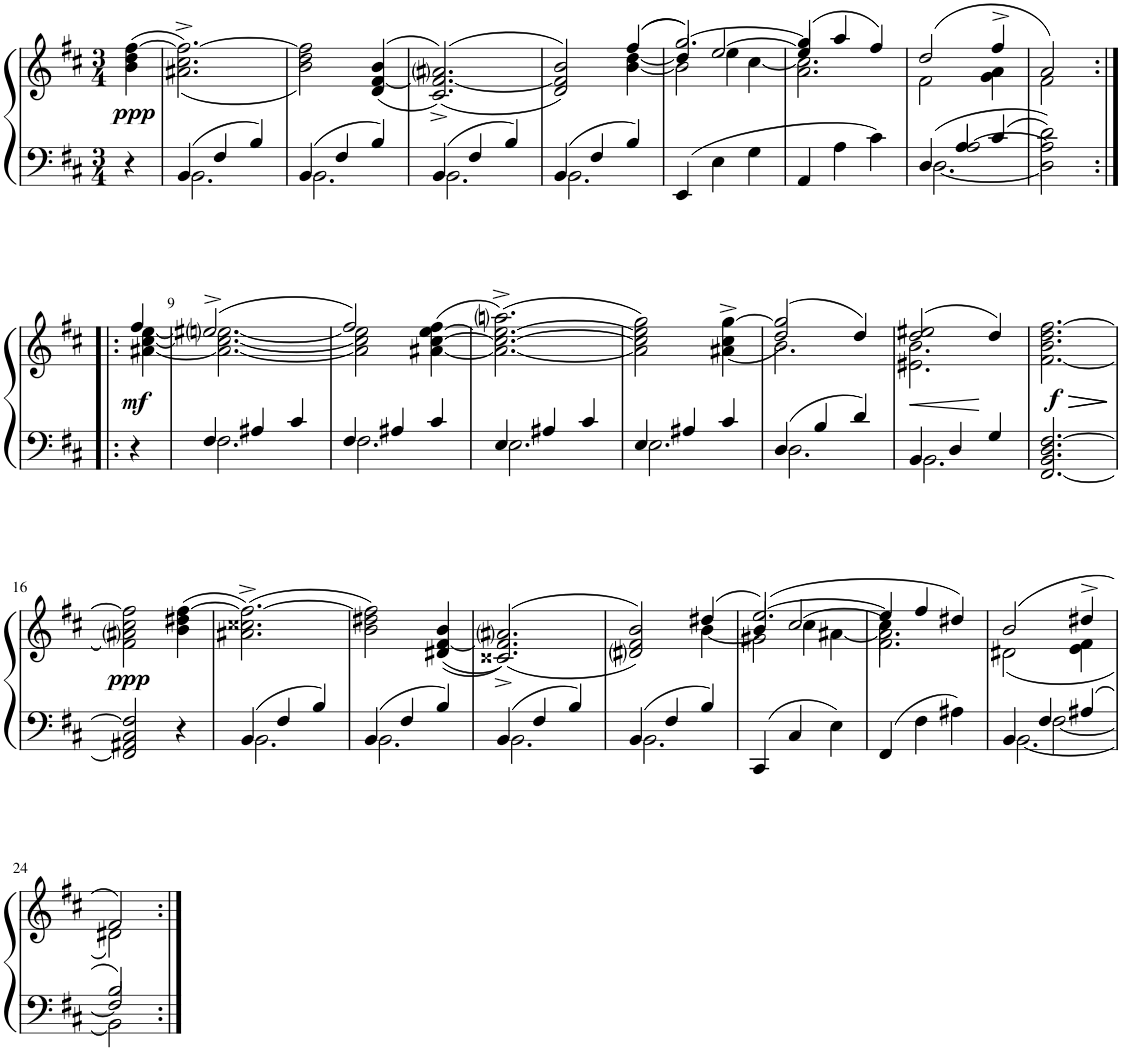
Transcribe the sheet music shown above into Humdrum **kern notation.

**kern	**kern	**dynam
*part1	*part1	*part1
*staff2	*staff1	*staff1/2
*I"Midi_1	*	*
*clefF4	*clefG2	*
*k[f#c#]	*k[f#c#]	*
*M3/4	*M3/4	*
=	=	=
*^	*^	*
*	*^	*	*^	*
!	!	!	!	!	!	!LO:DY:b
4r	4ryy	4ryy	(4b\ 4dd\ [4ff#\	4ryy	4ryy	ppp
=1	=1	=1	=1	=1	=1	=1
4BB/	2.BB\	2.ryy	(<2.a#X\^ 2.cc#\^ 2.ff#\_^)	2.ryy	2.ryy	.
4F#/	.	.	.	.	.	.
4B/	.	.	.	.	.	.
=2	=2	=2	=2	=2	=2	=2
4BB/	2.BB\	2.ryy	2b\ 2dd\ 2ff#\])	2.ryy	2.ryy	.
4F#/	.	.	.	.	.	.
4B/	.	.	(<(>4d/ [4f#/ 4b/	.	.	.
=3	=3	=3	=3	=3	=3	=3
4BB/	2.BB\	2.ryy	(<(>2.c#/^ 2.f#/_^ 2.a#i/^))	2.ryy	2.ryy	.
4F#/	.	.	.	.	.	.
4B/	.	.	.	.	.	.
=4	=4	=4	=4	=4	=4	=4
4BB/	2.BB\	2.ryy	2d/ 2f#/] 2b/))	2ryy	2.ryy	.
4F#/	.	.	.	.	.	.
4B/	.	.	(>(>4ff#/	[4b\ [4dd\	.	.
=5	=5	=5	=5	=5	=5	=5
*	*	*	*	*	*^	*
4EE/	2.ryy	2.ryy	[2.gg/))	2b\]	4dd/]	4ryy	.
4E\	.	.	.	.	[2ee/	4ee\	.
4G\	.	.	.	[4cc#\	.	4ryy	.
*	*	*	*	*	*v	*v	*
=6	=6	=6	=6	=6	=6	=6
4AA/	2.ryy	2.ryy	(>4gg/]	2.a\ 2.cc#\]	4ee/]	.
4A\	.	.	4aa/	.	2ryy	.
4c#\	.	.	4ff#/)	.	.	.
=7	=7	=7	=7	=7	=7	=7
4D/	[2.D\	4ryy	(>2dd/	2f#\	2.ryy	.
4A/	.	[2A/	.	.	.	.
4c#/	.	.	4ff#^/	4g\ 4a\	.	.
=8	=8	=8	=8	=8	=8	=8
2d\	2D\]	2A\]	2a/)	2f#\	2ryy	.
!!LO:LB:g=z
=8X1:|!|:	=8X1:|!|:	=8X1:|!|:	=8X1:|!|:	=8X1:|!|:	=8X1:|!|:	=8X1:|!|:
!	!	!	!	!	!	!LO:DY:b
*	*v	*v	*	*	*	*
*	*	*	*v	*v	*
4r	4ryy	4ff#/	[4a#X\ [4cc#\ [4ee\	mf
=9	=9	=9	=9	=9
4F#/	2.F#\	(>2.ee#X^/	2.a#\_ 2.cc#\_ 2.eeni\_	.
4A#X/	.	.	.	.
4c#/	.	.	.	.
=10	=10	=10	=10	=10
4F#/	2.F#\	2ff#/)	2a#\] 2cc#\] 2ee\]	.
4A#X/	.	.	.	.
4c#/	.	(>[4a#X\ [4cc#\ [4ee\ 4ff#\	4ryy	.
=11	=11	=11	=11	=11
4E/	2.E\	(>2.a#\_^ 2.cc#\_^ 2.ee\_^ 2.aani\^)	2.ryy	.
4A#X/	.	.	.	.
4c#/	.	.	.	.
=12	=12	=12	=12	=12
4E/	2.E\	2a#\] 2cc#\] 2ee\] 2gg\)	2.ryy	.
4A#X/	.	.	.	.
4c#/	.	(<4a#X\^ 4cc#\^ [4gg\^	.	.
=13	=13	=13	=13	=13
4D/	2.D\	(>2dd/ 2gg/])	2.b\	.
4B/	.	.	.	.
4d/	.	4dd/)	.	.
=14	=14	=14	=14	=14
!	!	!	!	!LO:HP:b
4BB/	2.BB\	(>2dd/ 2ee#X/	2.e#X\ 2.b\	<
4D/	.	.	.	.
4G/	.	4dd/)	.	[
=15	=15	=15	=15	=15
!	!	!	!	!LO:HP:b
!	!	!	!	!LO:HP:n=1:b
!	!	!	!	!LO:DY:n=1:b
[2.FF#/ 2.BB/ 2.D/ [2.F#/	2.ryy	[2.f#\ 2.b\ 2.dd\ [2.ff#\	2.ryy	> > f
*v	*v	*	*	*
*	*v	*v	*
.	.	] ]
!!LO:LB:g=z
=16	=16	=16
*^	*^	*
!	!	!	!	!LO:DY:b
2FF#/] 2AA#X/ 2C#/ 2F#/]	2.ryy	2f#\] 2a#i\ 2cc#\ 2ff#\]	2.ryy	ppp
4r	.	(4b\ 4dd#X\ [4ff#\	.	.
=17	=17	=17	=17	=17
*	*^	*	*^	*
4BB/	2.BB\	2.ryy	(2.a#X\^ 2.cc##X\^ 2.ff#\_^)	2.ryy	2.ryy	.
4F#/	.	.	.	.	.	.
4B/	.	.	.	.	.	.
=18	=18	=18	=18	=18	=18	=18
4BB/	2.BB\	2.ryy	2b\ 2dd#X\ 2ff#\])	2.ryy	2.ryy	.
4F#/	.	.	.	.	.	.
4B/	.	.	(<(4d#X/ [4f#/ 4b/	.	.	.
=19	=19	=19	=19	=19	=19	=19
4BB/	2.BB\	2.ryy	(>(<2.c##X/^ 2.f#/]^ 2.a#i/^))	2.ryy	2.ryy	.
4F#/	.	.	.	.	.	.
4B/	.	.	.	.	.	.
=20	=20	=20	=20	=20	=20	=20
4BB/	2.BB\	2.ryy	2d#i/ 2f#/ 2b/))	2ryy	2.ryy	.
4F#/	.	.	.	.	.	.
4B/	.	.	(4dd#X/	[4b\	.	.
=21	=21	=21	=21	=21	=21	=21
*	*	*	*	*	*^	*
4CC#/	2.ryy	2.ryy	([2.ee/)	4b/]	2g#X\	4ryy	.
4C#/	.	.	.	[2cc#/	.	4cc#\	.
4E\	.	.	.	.	[4a#X\	4ryy	.
*	*	*	*	*	*v	*v	*
=22	=22	=22	=22	=22	=22	=22
4FF#/	2.ryy	2.ryy	4ee/]	4cc#\]	2.f#\ 2.a#\]	.
4F#\	.	.	4ff#/	2ryy	.	.
4A#X\	.	.	4dd#X/)	.	.	.
=23	=23	=23	=23	=23	=23	=23
4BB/	[2.BB\	4ryy	(>2b/	(2d#X\	2.ryy	.
4F#/	.	[2F#\	.	.	.	.
4A#X/	.	.	4dd#X^/	4e\ 4f#\	.	.
!!LO:LB:g=z	!!	!!
=24	=24	=24	=24	=24	=24	=24
2B/	2BB\]	2F#/]	2f#/)	2d#X\)	2ryy	.
*v	*v	*v	*	*	*	*
*	*v	*v	*v	*
=:|!	=:|!	=:|!
*-	*-	*-
